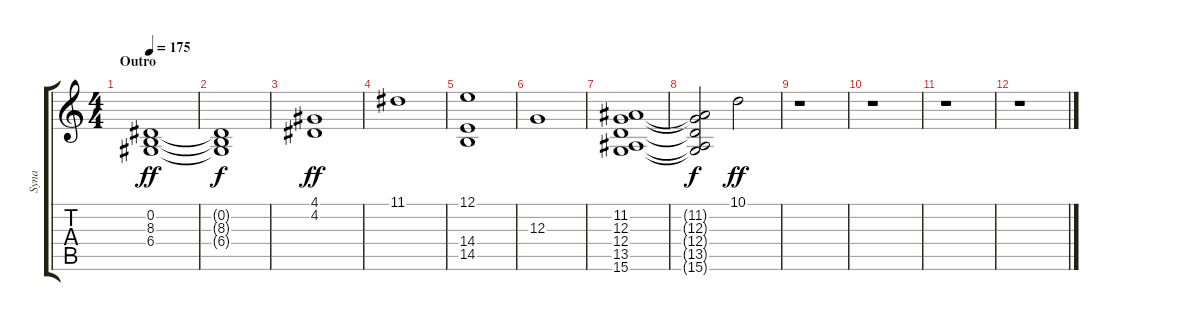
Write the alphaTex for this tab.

\track ("Syna" "Syna") {instrument stringensemble2}
\staff {score tabs}
\tuning (E4 B3 G3 D3 A2 E2) {hide}
\ts (4 4)
\section ("" "Outro")
\tempo 175
\clef g2
\ks c
(0.2 8.3 6.4).1{dy ff} |
(0.2{t} 8.3{t} 6.4{t}).1{dy f} |
(4.1 4.2).1{dy ff} |
11.1.1 |
(12.1 14.4 14.5).1 |
12.3.1 |
(11.2 12.3 12.4 13.5 15.6).1 |
(11.2{t} 12.3{t} 12.4{t} 13.5{t} 15.6{t}).2{dy f} 10.1.2{dy ff} |
r.1 |
r.1 |
r.1 |
r.1
